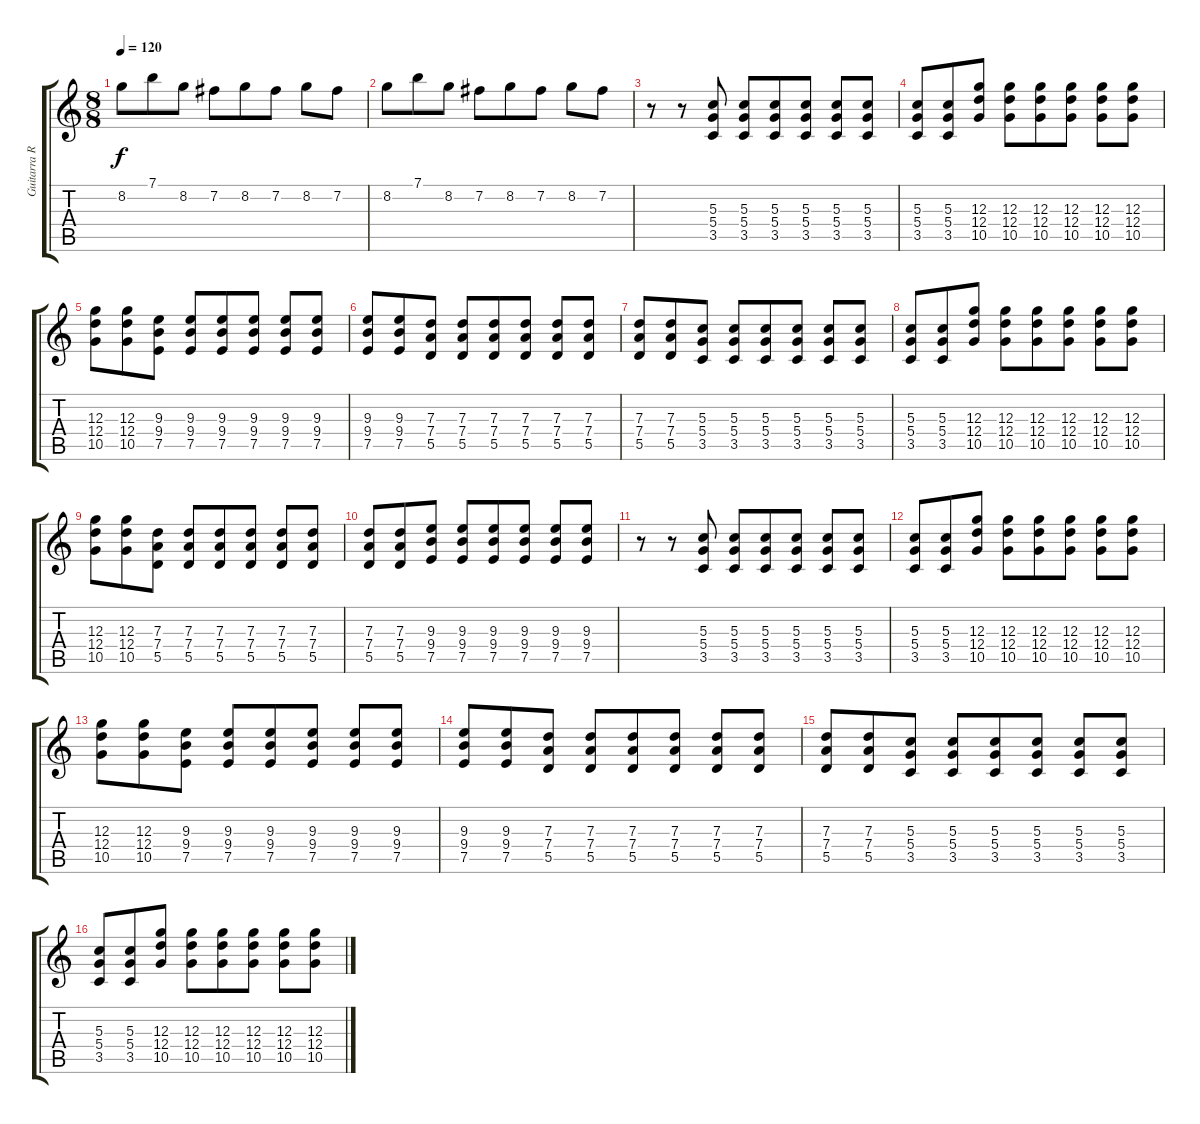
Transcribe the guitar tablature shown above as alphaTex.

\track ("Guitarra Rítmica" "Guitarra R") {instrument distortionguitar}
\staff {score tabs}
\tuning (E4 B3 G3 D3 A2 D2) {hide}
\ts (8 8)
\tempo 120
\clef g2
\ks c
8.2.8{dy f} 7.1.8 8.2.8 7.2.8 8.2.8 7.2.8 8.2.8 7.2.8 |
8.2.8 7.1.8 8.2.8 7.2.8 8.2.8 7.2.8 8.2.8 7.2.8 |
r.8 r.8 (5.3 5.4 3.5).8 (5.3 5.4 3.5).8 (5.3 5.4 3.5).8 (5.3 5.4 3.5).8 (5.3 5.4 3.5).8 (5.3 5.4 3.5).8 |
(5.3 5.4 3.5).8 (5.3 5.4 3.5).8 (12.3 12.4 10.5).8 (12.3 12.4 10.5).8 (12.3 12.4 10.5).8 (12.3 12.4 10.5).8 (12.3 12.4 10.5).8 (12.3 12.4 10.5).8 |
(12.3 12.4 10.5).8 (12.3 12.4 10.5).8 (9.3 9.4 7.5).8 (9.3 9.4 7.5).8 (9.3 9.4 7.5).8 (9.3 9.4 7.5).8 (9.3 9.4 7.5).8 (9.3 9.4 7.5).8 |
(9.3 9.4 7.5).8 (9.3 9.4 7.5).8 (7.3 7.4 5.5).8 (7.3 7.4 5.5).8 (7.3 7.4 5.5).8 (7.3 7.4 5.5).8 (7.3 7.4 5.5).8 (7.3 7.4 5.5).8 |
(7.3 7.4 5.5).8 (7.3 7.4 5.5).8 (5.3 5.4 3.5).8 (5.3 5.4 3.5).8 (5.3 5.4 3.5).8 (5.3 5.4 3.5).8 (5.3 5.4 3.5).8 (5.3 5.4 3.5).8 |
(5.3 5.4 3.5).8 (5.3 5.4 3.5).8 (12.3 12.4 10.5).8 (12.3 12.4 10.5).8 (12.3 12.4 10.5).8 (12.3 12.4 10.5).8 (12.3 12.4 10.5).8 (12.3 12.4 10.5).8 |
(12.3 12.4 10.5).8 (12.3 12.4 10.5).8 (7.3 7.4 5.5).8 (7.3 7.4 5.5).8 (7.3 7.4 5.5).8 (7.3 7.4 5.5).8 (7.3 7.4 5.5).8 (7.3 7.4 5.5).8 |
(7.3 7.4 5.5).8 (7.3 7.4 5.5).8 (9.3 9.4 7.5).8 (9.3 9.4 7.5).8 (9.3 9.4 7.5).8 (9.3 9.4 7.5).8 (9.3 9.4 7.5).8 (9.3 9.4 7.5).8 |
r.8 r.8 (5.3 5.4 3.5).8 (5.3 5.4 3.5).8 (5.3 5.4 3.5).8 (5.3 5.4 3.5).8 (5.3 5.4 3.5).8 (5.3 5.4 3.5).8 |
(5.3 5.4 3.5).8 (5.3 5.4 3.5).8 (12.3 12.4 10.5).8 (12.3 12.4 10.5).8 (12.3 12.4 10.5).8 (12.3 12.4 10.5).8 (12.3 12.4 10.5).8 (12.3 12.4 10.5).8 |
(12.3 12.4 10.5).8 (12.3 12.4 10.5).8 (9.3 9.4 7.5).8 (9.3 9.4 7.5).8 (9.3 9.4 7.5).8 (9.3 9.4 7.5).8 (9.3 9.4 7.5).8 (9.3 9.4 7.5).8 |
(9.3 9.4 7.5).8 (9.3 9.4 7.5).8 (7.3 7.4 5.5).8 (7.3 7.4 5.5).8 (7.3 7.4 5.5).8 (7.3 7.4 5.5).8 (7.3 7.4 5.5).8 (7.3 7.4 5.5).8 |
(7.3 7.4 5.5).8 (7.3 7.4 5.5).8 (5.3 5.4 3.5).8 (5.3 5.4 3.5).8 (5.3 5.4 3.5).8 (5.3 5.4 3.5).8 (5.3 5.4 3.5).8 (5.3 5.4 3.5).8 |
(5.3 5.4 3.5).8 (5.3 5.4 3.5).8 (12.3 12.4 10.5).8 (12.3 12.4 10.5).8 (12.3 12.4 10.5).8 (12.3 12.4 10.5).8 (12.3 12.4 10.5).8 (12.3 12.4 10.5).8
